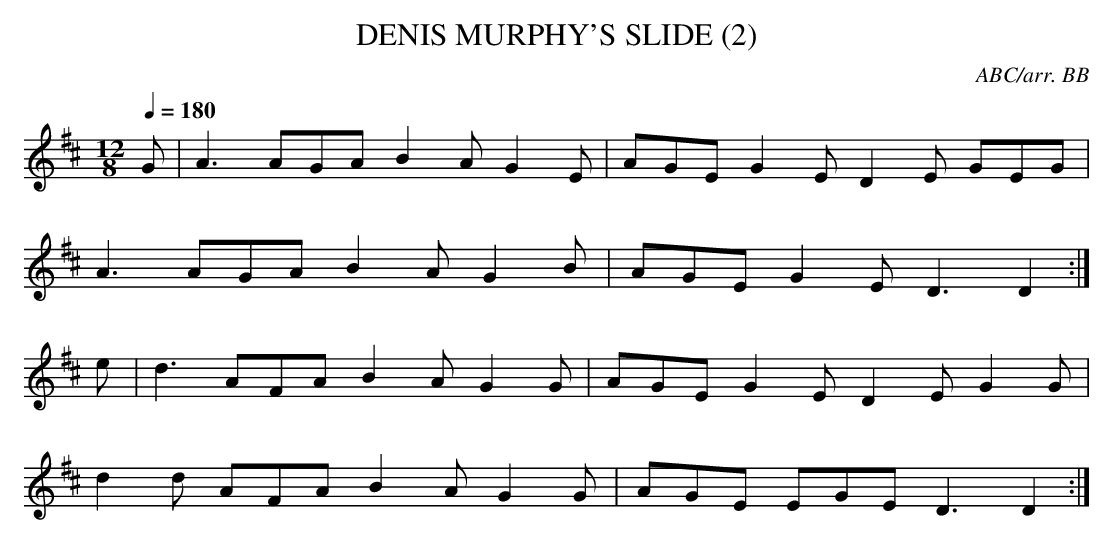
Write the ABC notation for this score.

X:1
T:DENIS MURPHY'S SLIDE (2)
C:ABC/arr. BB
Q:1/4=180
L:1/8
M:12/8
K:D
G|A3 AGA B2A G2E|AGE G2E D2E GEG|
A3 AGA B2A G2B|AGE G2E D3 D2 :|
e|d3 AFA B2A G2G|AGE G2E D2E G2G|
d2d AFA B2A G2G|AGE EGE D3 D2 :|
